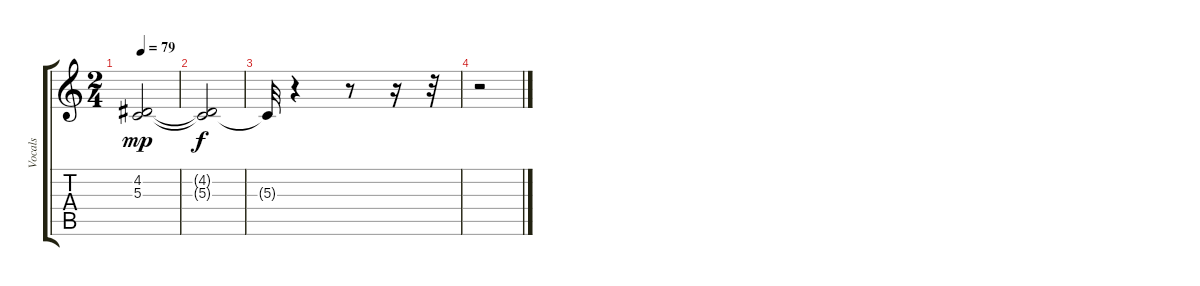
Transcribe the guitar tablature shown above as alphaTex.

\track ("Vocals" "Vocals") {instrument voiceoohs}
\staff {score tabs}
\tuning (E4 B3 G3 D3 A2 E2) {hide}
\ts (2 4)
\tempo 79
\clef g2
\ks c
(4.2 5.3).2{dy mp} |
(4.2{t} 5.3{t}).2{dy f} |
5.3{t}.32 r.4 r.8 r.16 r.32 |
r.2
